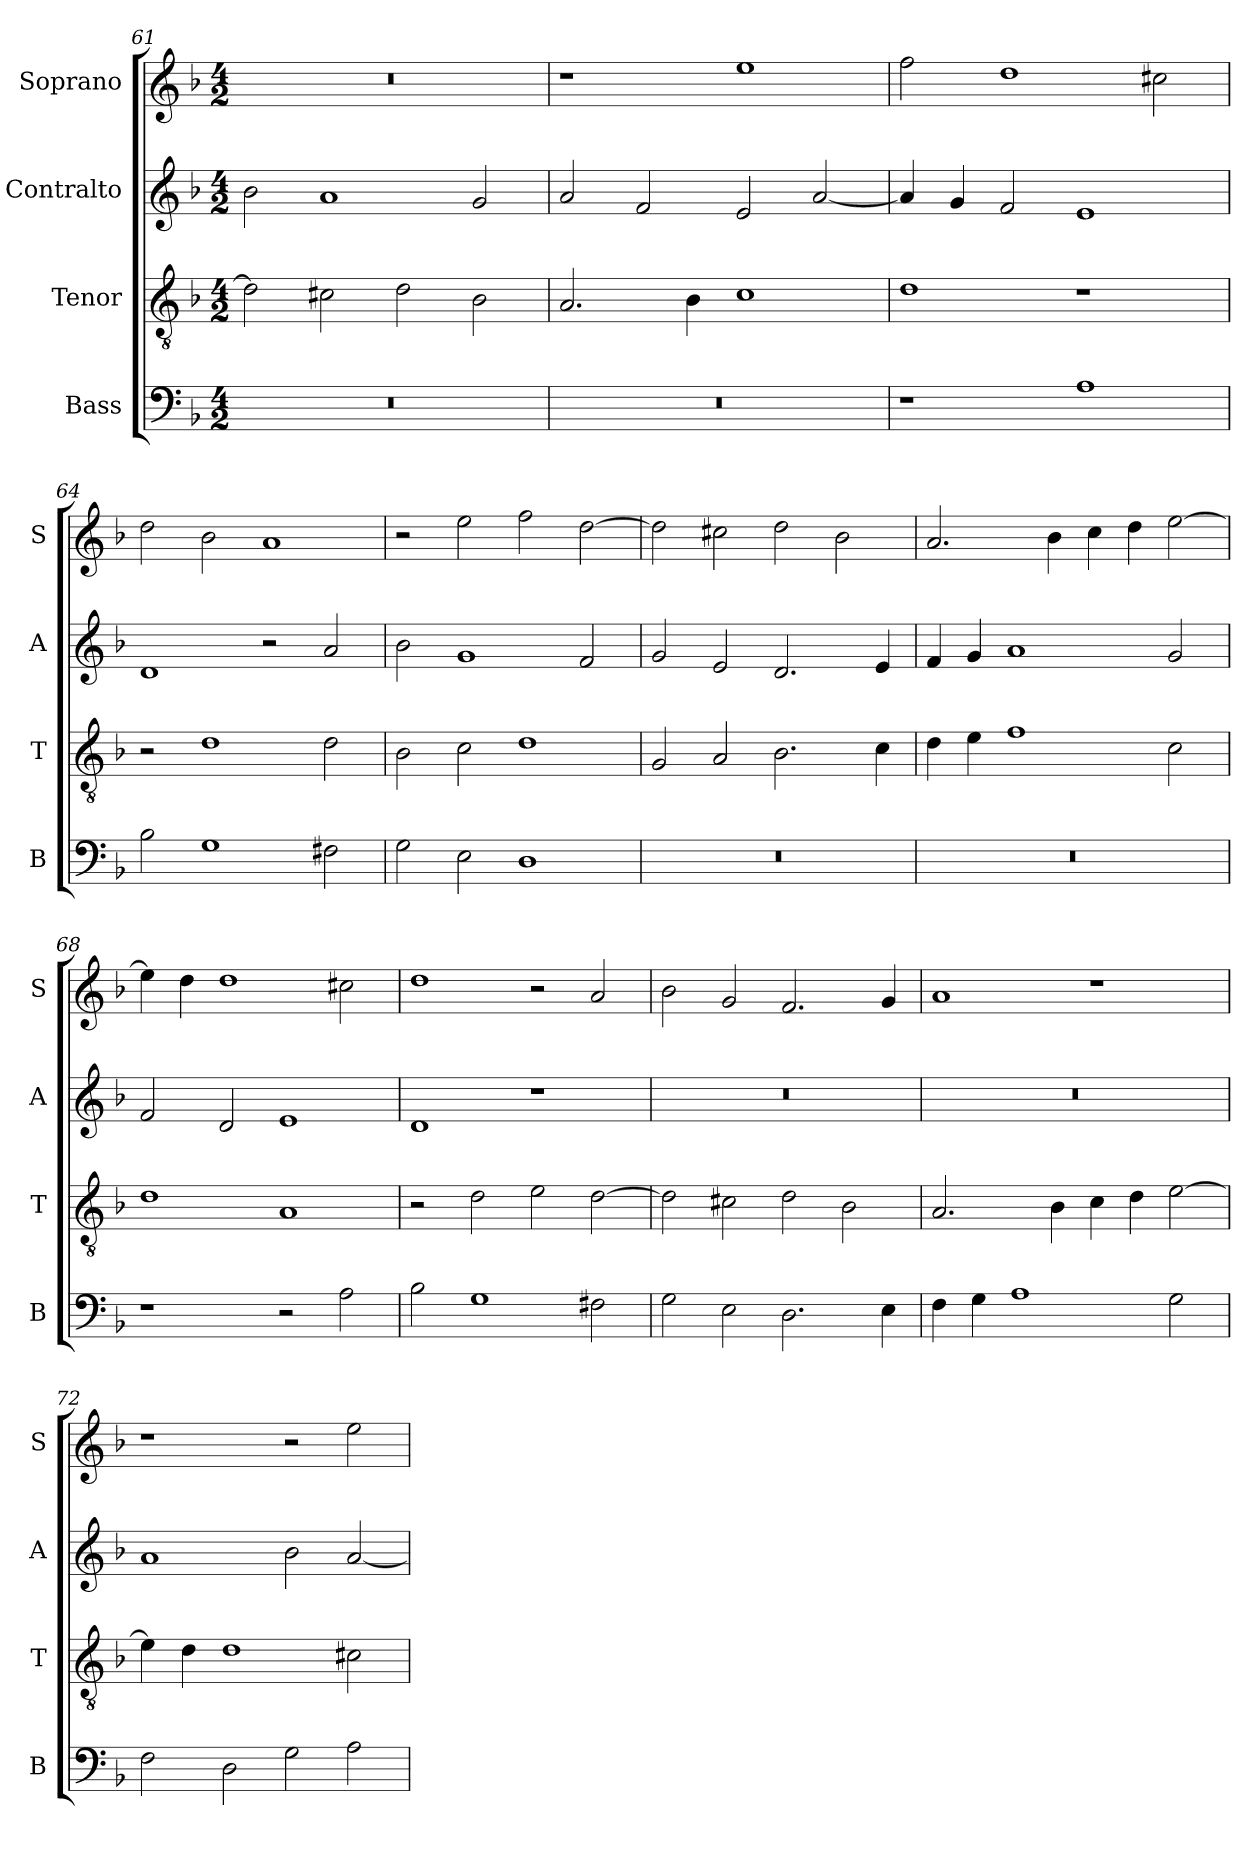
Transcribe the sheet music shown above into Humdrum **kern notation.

**kern	**kern	**kern	**kern
*part4	*part3	*part2	*part1
*staff4	*staff3	*staff2	*staff1
*I"Bass	*I"Tenor	*I"Contralto	*I"Soprano
*I'B	*I'T	*I'A	*I'S
*clefF4	*clefGv2	*clefG2	*clefG2
*k[b-]	*k[b-]	*k[b-]	*k[b-]
*D:aeo	*D:aeo	*D:aeo	*D:aeo
*M4/2	*M4/2	*M4/2	*M4/2
=61	=61	=61	=61
0r	2d]	2b-	0r
.	2c#X	1a	.
.	2d	.	.
.	2B-	2g	.
=62	=62	=62	=62
0r	2.A	2a	1r
.	.	2f	.
.	4B-	.	.
.	1c	2e	1ee
.	.	[2a	.
=63	=63	=63	=63
1r	1d	4a]	2ff
.	.	4g	.
.	.	2f	1dd
1A	1r	1e	.
.	.	.	2cc#X
=64	=64	=64	=64
2B-	2r	1d	2dd
1G	1d	.	2b-
.	.	2r	1a
2F#X	2d	2a	.
=65	=65	=65	=65
2G	2B-	2b-	2r
2E	2c	1g	2ee
1D	1d	.	2ff
.	.	2f	[2dd
=66	=66	=66	=66
0r	2G	2g	2dd]
.	2A	2e	2cc#X
.	2.B-	2.d	2dd
.	.	.	2b-
.	4c	4e	.
=67	=67	=67	=67
0r	4d	4f	2.a
.	4e	4g	.
.	1f	1a	.
.	.	.	4b-
.	.	.	4cc
.	.	.	4dd
.	2c	2g	[2ee
=68	=68	=68	=68
1r	1d	2f	4ee]
.	.	.	4dd
.	.	2d	1dd
2r	1A	1e	.
2A	.	.	2cc#X
=69	=69	=69	=69
2B-	2r	1d	1dd
1G	2d	.	.
.	2e	1r	2r
2F#X	[2d	.	2a
=70	=70	=70	=70
2G	2d]	0r	2b-
2E	2c#X	.	2g
2.D	2d	.	2.f
.	2B-	.	.
4E	.	.	4g
=71	=71	=71	=71
4F	2.A	0r	1a
4G	.	.	.
1A	.	.	.
.	4B-	.	.
.	4c	.	1r
.	4d	.	.
2G	[2e	.	.
=72	=72	=72	=72
2F	4e]	1a	1r
.	4d	.	.
2D	1d	.	.
2G	.	2b-	2r
2A	2c#X	[2a	2ee
=	=	=	=
*-	*-	*-	*-
